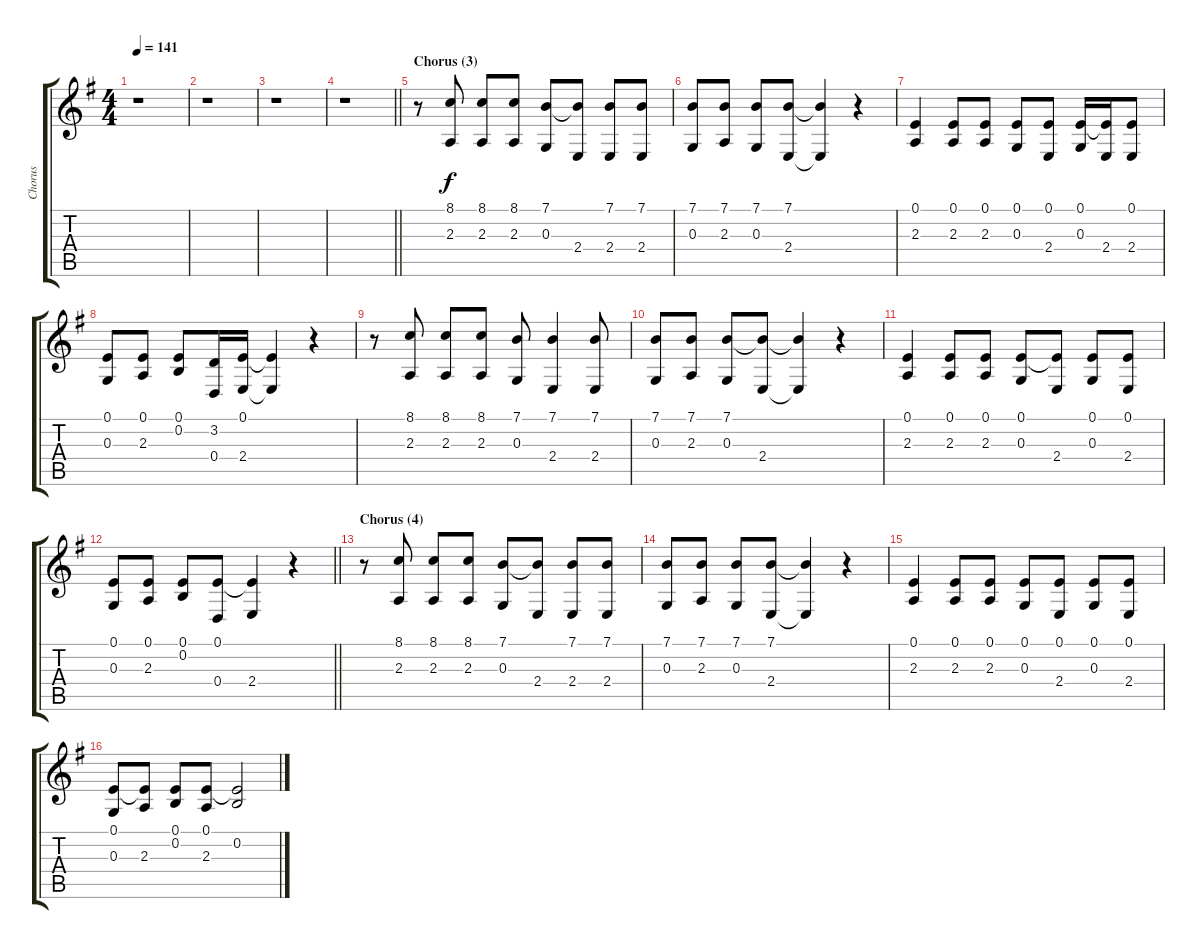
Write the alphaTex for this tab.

\track ("Chorus" "Chorus") {instrument sopranosax}
\staff {score tabs}
\tuning (E4 B3 G3 D3 A2 E2) {hide}
\ts (4 4)
\tempo 141
\clef g2
\ks g
r.1{dy f} |
r.1 |
r.1 |
\barLineRight lightlight
r.1 |
\section ("" "Chorus (3)")
r.8 (8.1 2.3).8 (8.1 2.3).8 (8.1 2.3).8 (7.1 0.3).8 (7.1{t} 2.4).8 (7.1 2.4).8 (7.1 2.4).8 |
(7.1 0.3).8 (7.1 2.3).8 (7.1 0.3).8 (7.1 2.4).8 (7.1{t} 2.4{t}).4 r.4 |
(0.1 2.3).4 (0.1 2.3).8 (0.1 2.3).8 (0.1 0.3).8 (0.1 2.4).8 (0.1 0.3).16 (0.1{t} 2.4).16 (0.1 2.4).8 |
(0.1 0.3).8 (0.1 2.3).8 (0.1 0.2).8 (3.2 0.4).16 (0.1 2.4).16 (0.1{t} 2.4{t}).4 r.4 |
r.8 (8.1 2.3).8 (8.1 2.3).8 (8.1 2.3).8 (7.1 0.3).8 (7.1 2.4).4 (7.1 2.4).8 |
(7.1 0.3).8 (7.1 2.3).8 (7.1 0.3).8 (7.1{t} 2.4).8 (7.1{t} 2.4{t}).4 r.4 |
(0.1 2.3).4 (0.1 2.3).8 (0.1 2.3).8 (0.1 0.3).8 (0.1{t} 2.4).8 (0.1 0.3).8 (0.1 2.4).8 |
\barLineRight lightlight
(0.1 0.3).8 (0.1 2.3).8 (0.1 0.2).8 (0.1 0.4).8 (0.1{t} 2.4).4 r.4 |
\section ("" "Chorus (4)")
r.8 (8.1 2.3).8 (8.1 2.3).8 (8.1 2.3).8 (7.1 0.3).8 (7.1{t} 2.4).8 (7.1 2.4).8 (7.1 2.4).8 |
(7.1 0.3).8 (7.1 2.3).8 (7.1 0.3).8 (7.1 2.4).8 (7.1{t} 2.4{t}).4 r.4 |
(0.1 2.3).4 (0.1 2.3).8 (0.1 2.3).8 (0.1 0.3).8 (0.1 2.4).8 (0.1 0.3).8 (0.1 2.4).8 |
(0.1 0.3).8 (0.1{t} 2.3).8 (0.1 0.2).8 (0.1 2.3).8 (0.1{t} 0.2).2
